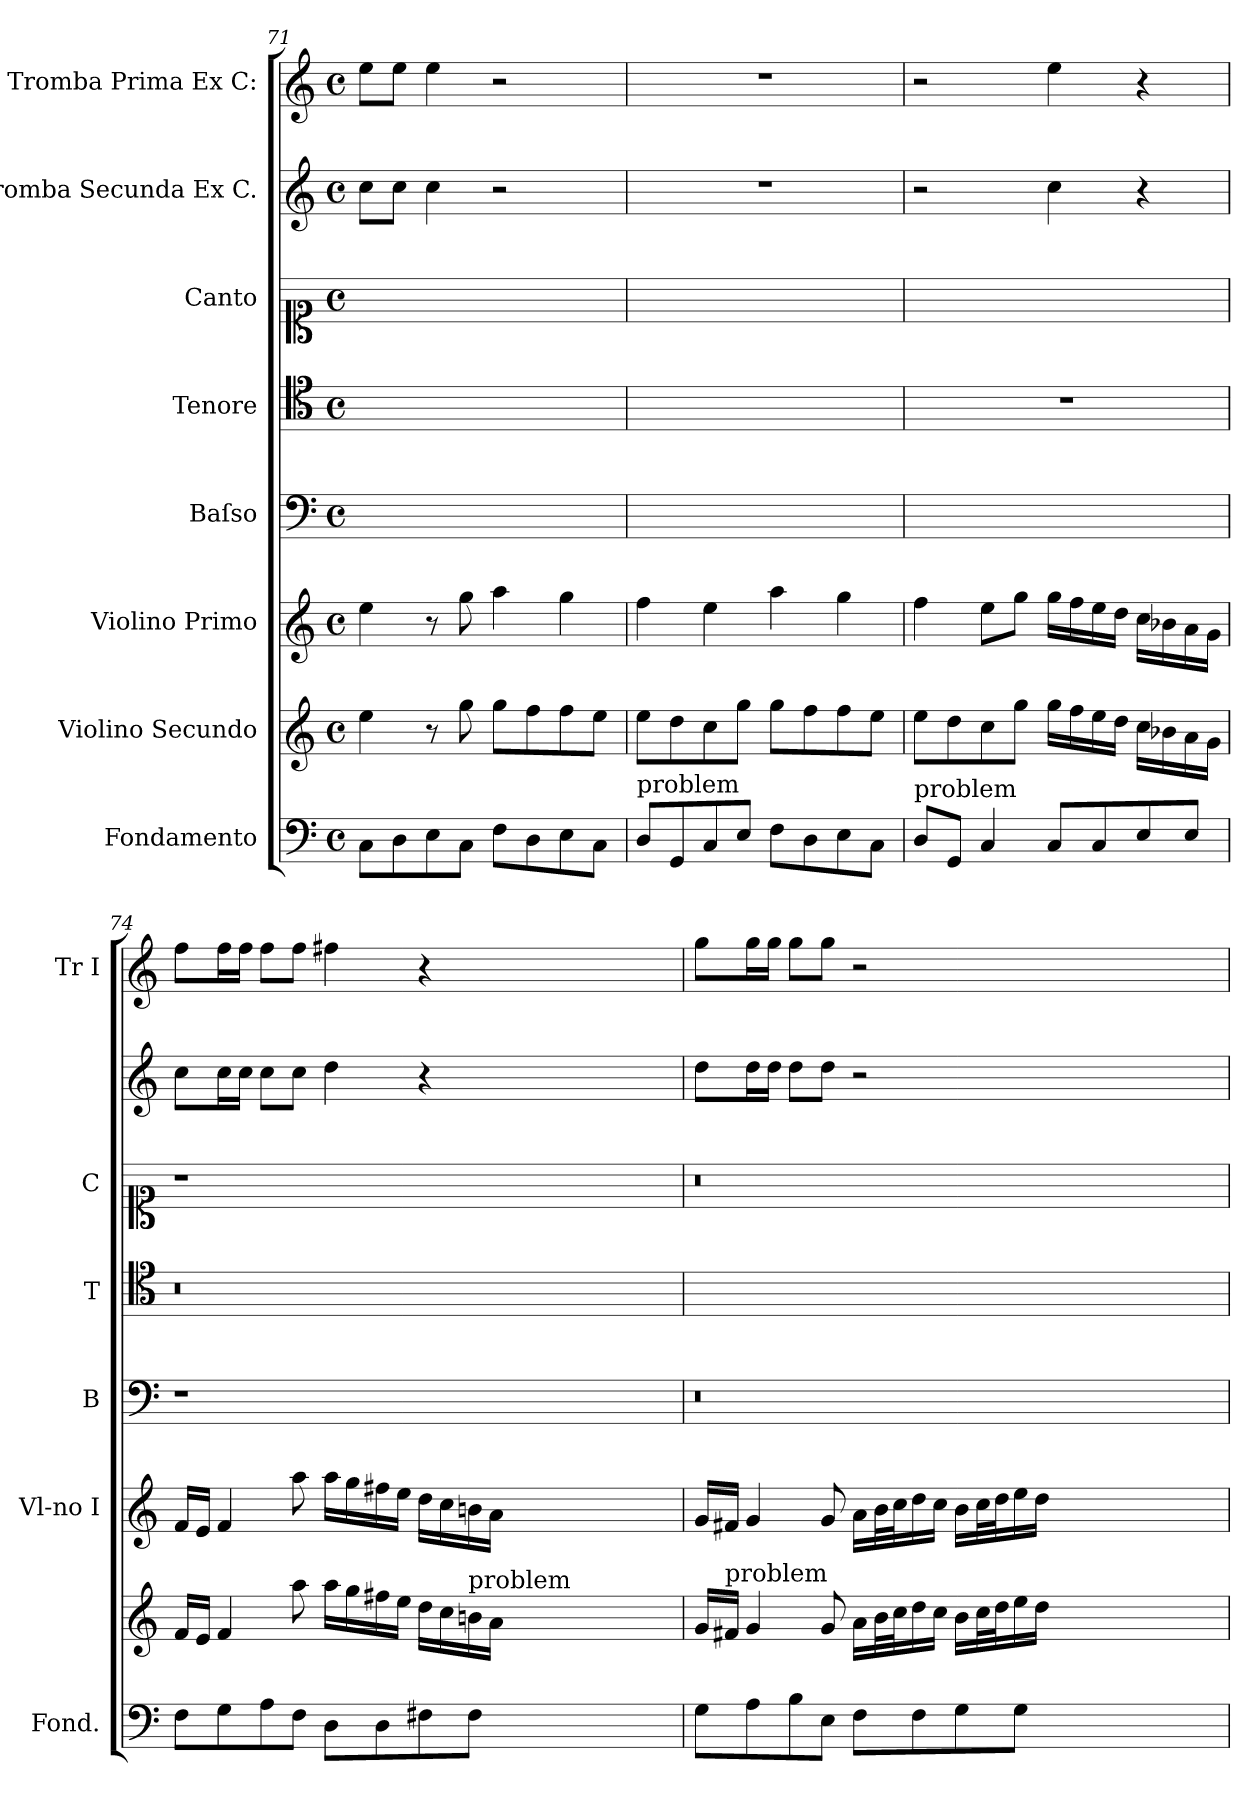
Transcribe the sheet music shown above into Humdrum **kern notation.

**kern	**kern	**kern	**kern	**kern	**kern	**kern	**kern
*part8	*part7	*part6	*part5	*part4	*part3	*part2	*part1
*staff8	*staff7	*staff6	*staff5	*staff4	*staff3	*staff2	*staff1
*I"Fondamento	*I"Violino Secundo	*I"Violino Primo	*I"Baſso	*I"Tenore	*I"Canto	*I"Tromba Secunda Ex C.	*I"Tromba Prima Ex C:
*I'Fond.	*	*I'Vl-no I	*I'B	*I'T	*I'C	*	*I'Tr I
*clefF4	*clefG2	*clefG2	*clefF4	*clefC4	*clefC1	*clefG2	*clefG2
*k[]	*k[]	*k[]	*k[]	*k[]	*k[]	*k[]	*k[]
*C:	*C:	*C:	*C:	*C:	*C:	*C:	*C:
*M4/4	*M4/4	*M4/4	*M4/4	*M4/4	*M4/4	*M4/4	*M4/4
*met(c)	*met(c)	*met(c)	*met(c)	*met(c)	*met(c)	*met(c)	*met(c)
=71	=71	=71	=71	=71	=71	=71	=71
8C\L	4ee\	4ee\	1ryy	1ryy	1ryy	8cc\L	8ee\L
8D\	.	.	.	.	.	8cc\J	8ee\J
8E\	8r	8r	.	.	.	4cc\	4ee\
8C\J	8gg\	8gg\	.	.	.	.	.
8F\L	8gg\L	4aa\	.	.	.	2r	2r
8D\	8ff\	.	.	.	.	.	.
8E\	8ff\	4gg\	.	.	.	.	.
8C\J	8ee\J	.	.	.	.	.	.
=72	=72	=72	=72	=72	=72	=72	=72
!LO:TX:a:t=problem	!	!	!	!	!	!	!
8D\L	8ee\L	4ff\	1ryy	1ryy	1ryy	1r	1r
8GG/	8dd\	.	.	.	.	.	.
8C/	8cc\	4ee\	.	.	.	.	.
8E/J	8gg\J	.	.	.	.	.	.
8F\L	8gg\L	4aa\	.	.	.	.	.
8D\	8ff\	.	.	.	.	.	.
8E\	8ff\	4gg\	.	.	.	.	.
8C\J	8ee\J	.	.	.	.	.	.
=73	=73	=73	=73	=73	=73	=73	=73
!LO:TX:a:t=problem	!	!	!	!	!	!	!
8D\L	8ee\L	4ff\	1ryy	1r	1ryy	2r	2r
8GG/J	8dd\	.	.	.	.	.	.
4C/	8cc\	8ee\L	.	.	.	.	.
.	8gg\J	8gg\J	.	.	.	.	.
8C/L	16gg\LL	16gg\LL	.	.	.	4cc\	4ee\
.	16ff\	16ff\	.	.	.	.	.
8C/	16ee\	16ee\	.	.	.	.	.
.	16dd\JJ	16dd\JJ	.	.	.	.	.
8E/	16cc\LL	16cc\LL	.	.	.	4r	4r
.	16b-X\	16b-X\	.	.	.	.	.
8E/J	16a\	16a\	.	.	.	.	.
.	16g\JJ	16g\JJ	.	.	.	.	.
=74	=74	=74	=74	=74	=74	=74	=74
8F\L	16f/LL	16f/LL	1r	0.r	1r	8cc\L	8ff\L
.	16e/JJ	16e/JJ	.	.	.	.	.
8G\	4f/	4f/	.	.	.	16cc\L	16ff\L
.	.	.	.	.	.	16cc\JJ	16ff\JJ
8A\	.	.	.	.	.	8cc\L	8ff\L
8F\J	8aa\	8aa\	.	.	.	8cc\J	8ff\J
8D\L	16aa\LL	16aa\LL	.	.	.	4dd\	4ff#X\
.	16gg\	16gg\	.	.	.	.	.
8D\	16ff#X\	16ff#X\	.	.	.	.	.
.	16ee\JJ	16ee\JJ	.	.	.	.	.
8F#X\	16dd\LL	16dd\LL	.	.	.	4r	4r
.	16cc\	16cc\	.	.	.	.	.
!	!LO:TX:a:t=problem	!	!	!	!	!	!
8F#\J	16bn\	16bn\	.	.	.	.	.
.	16a\JJ	16a\JJ	.	.	.	.	.
0ryy	0ryy	0ryy	0ryy	.	0ryy	0ryy	0ryy
=75	=75	=75	=75	=75	=75	=75	=75
8G\L	16g/LL	16g/LL	0.r	0.ryy	0.r	8dd\L	8gg\L
!	!LO:TX:a:t=problem	!	!	!	!	!	!
.	16f#X/JJ	16f#X/JJ	.	.	.	.	.
8A\	4g/	4g/	.	.	.	16dd\L	16gg\L
.	.	.	.	.	.	16dd\JJ	16gg\JJ
8B\	.	.	.	.	.	8dd\L	8gg\L
8E\J	8g/	8g/	.	.	.	8dd\J	8gg\J
8F\L	16a\LL	16a\LL	.	.	.	2r	2r
.	32b\L	32b\L	.	.	.	.	.
.	32cc\J	32cc\J	.	.	.	.	.
8F\	16dd\	16dd\	.	.	.	.	.
.	16cc\JJ	16cc\JJ	.	.	.	.	.
8G\	16b\LL	16b\LL	.	.	.	.	.
.	32cc\L	32cc\L	.	.	.	.	.
.	32dd\J	32dd\J	.	.	.	.	.
8G\J	16ee\	16ee\	.	.	.	.	.
.	16dd\JJ	16dd\JJ	.	.	.	.	.
0ryy	0ryy	0ryy	.	.	.	0ryy	0ryy
=	=	=	=	=	=	=	=
*-	*-	*-	*-	*-	*-	*-	*-
